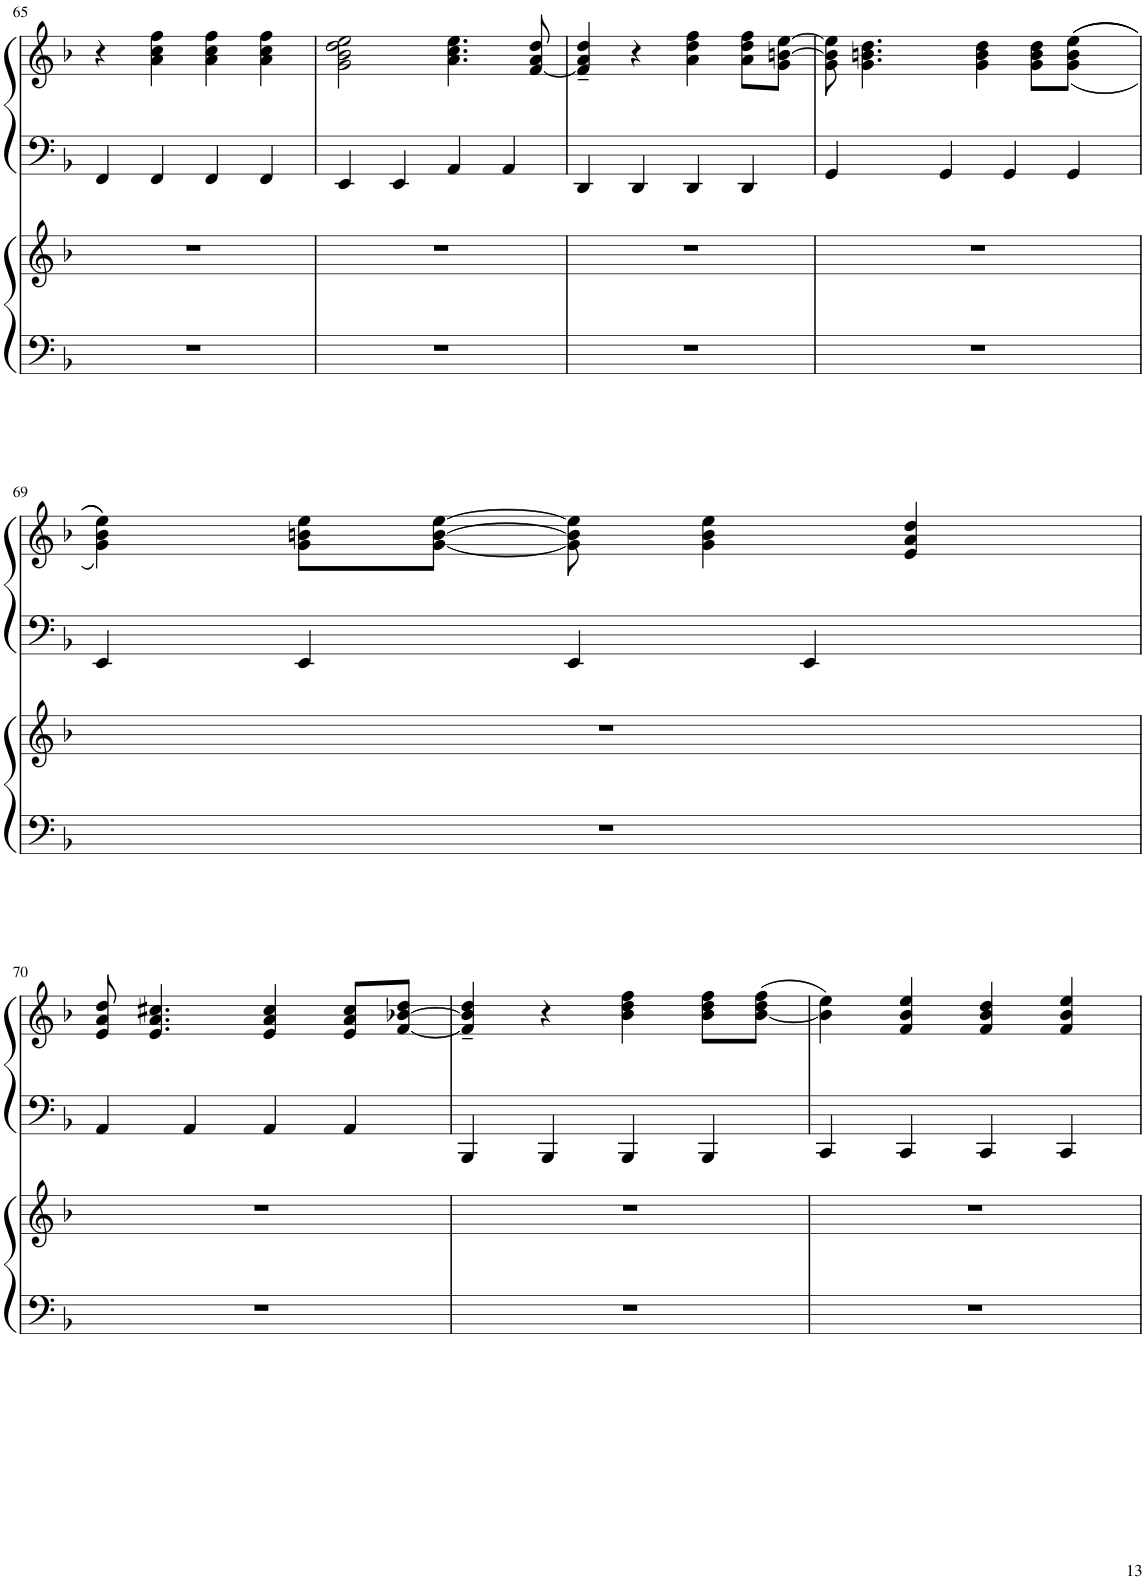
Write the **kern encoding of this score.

**kern	**kern	**kern	**kern
*part2	*part2	*part1	*part1
*staff4	*staff3	*staff2	*staff1
*I"Piano	*	*I"Piano	*
*I'Pno	*	*I'Pno	*
!!LO:PB:g=z
*clefF4	*clefG2	*clefG2	*clefG2
*k[b-]	*k[b-]	*k[b-]	*k[b-]
*	*	*M4/4	*M4/4
=65	=65	=65	=65
1r	1r	4FF/	4r
.	.	4FF/	4a\ 4cc\ 4ff\
.	.	4FF/	4a\ 4cc\ 4ff\
.	.	4FF/	4a\ 4cc\ 4ff\
=66	=66	=66	=66
1r	1r	4EE/	2g\ 2b-\ 2dd\ 2ee\
.	.	4EE/	.
.	.	4AA/	4.a\ 4.cc\ 4.ee\
.	.	4AA/	.
.	.	.	[<8f/ 8a/ 8dd/
=67	=67	=67	=67
1r	1r	4DD/	4f/]~ 4a/~ 4dd/~
.	.	4DD/	4r
.	.	4DD/	4a\ 4dd\ 4ff\
.	.	4DD/	8a\ 8dd\ 8ff\L
.	.	.	8g\ [>8bn\ [>8ee\J
=68	=68	=68	=68
1r	1r	4GG/	8g\ 8b\] 8ee\]
.	.	.	4.g\ 4.bn\ 4.dd\
.	.	4ryy	.
.	.	4GG/	8ryy
.	.	.	4g\ 4b\ 4dd\
.	.	4GG/	.
.	.	.	8g\ 8b\ 8dd\L
4ryy	4ryy	4GG/	(<(>(>8g\ 8b\ 8ee\J
.	.	.	8ryy
!!LO:LB:g=z
=69	=69	=69	=69
1r	1r	4EE/	4g\ 4b-\ 4ee\)))
.	.	4EE/	8g\ 8bn\ 8ee\L
.	.	.	[<8g\ [>8b\ [>8ee\J
.	.	4EE/	8g\] 8b\] 8ee\]
.	.	.	4g\ 4b\ 4ee\
.	.	4EE/	.
.	.	.	[8e/ [8a/ [8dd/
4r	4ryy	8ryy	4ryy
.	.	8ryy	.
!!LO:LB:g=z
=70	=70	=70	=70
1r	1r	4AA/	8e/ 8a/ 8dd/
.	.	.	8e/] 8a/] 8dd/]
.	.	4AA/	4.e/ 4.a/ 4.cc#X/
.	.	4AA/	.
.	.	.	4e/ 4a/ 4cc#/
.	.	4AA/	.
.	.	.	8e/ 8a/ 8cc#/L
8r	8ryy	8ryy	[<8f/ [>8b-X/ 8dd/J
=71	=71	=71	=71
1r	1r	4BBB-/	4f/]~ 4b-/]~ 4dd/~
.	.	4BBB-/	4r
.	.	4BBB-/	4b-\ 4dd\ 4ff\
.	.	4BBB-/	8b-\ 8dd\ 8ff\L
.	.	.	(>[<8b-\ 8dd\ 8ff\J
=72	=72	=72	=72
1r	1r	4CC/	4b-\] 4ee\)
.	.	4CC/	4f/ 4b-/ 4ee/
.	.	4CC/	4f/ 4b-/ 4dd/
.	.	4CC/	4f/ 4b-/ 4ee/
=	=	=	=
*-	*-	*-	*-
